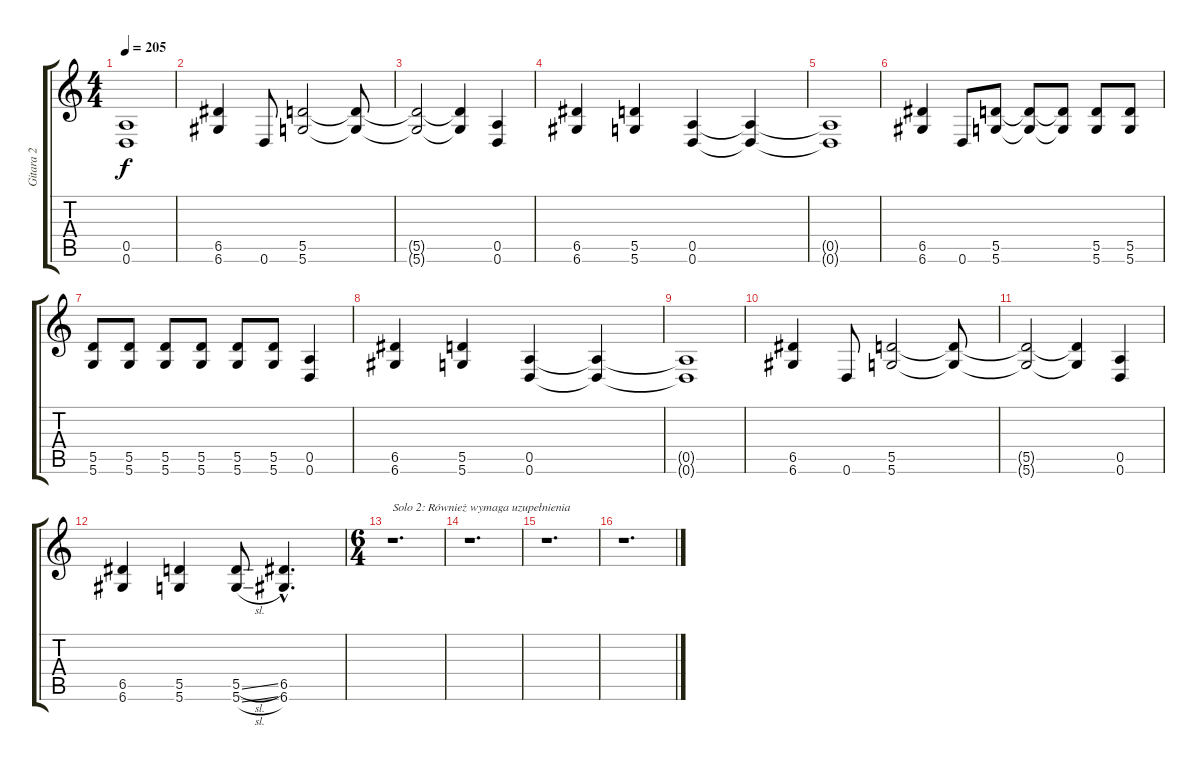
\track ("Gitara 2" "Gitara 2") {instrument distortionguitar}
\staff {score tabs}
\tuning (E4 B3 G3 D3 A2 D2) {hide}
\ts (4 4)
\tempo 205
\clef g2
\ks c
(0.5{t} 0.6{t}).1{dy f} |
(6.5 6.6).4 0.6.8 (5.5 5.6).2 (5.5{t} 5.6{t}).8 |
(5.5{t} 5.6{t}).2 (5.5{t} 5.6{t}).4 (0.5 0.6).4 |
(6.5 6.6).4 (5.5 5.6).4 (0.5 0.6).4 (0.5{t} 0.6{t}).4 |
(0.5{t} 0.6{t}).1 |
(6.5 6.6).4 0.6.8 (5.5 5.6).8 (5.5{t} 5.6{t}).8 (5.5{t} 5.6{t}).8 (5.5 5.6).8 (5.5 5.6).8 |
(5.5 5.6).8 (5.5 5.6).8 (5.5 5.6).8 (5.5 5.6).8 (5.5 5.6).8 (5.5 5.6).8 (0.5 0.6).4 |
(6.5 6.6).4 (5.5 5.6).4 (0.5 0.6).4 (0.5{t} 0.6{t}).4 |
(0.5{t} 0.6{t}).1 |
(6.5 6.6).4 0.6.8 (5.5 5.6).2 (5.5{t} 5.6{t}).8 |
(5.5{t} 5.6{t}).2 (5.5{t} 5.6{t}).4 (0.5 0.6).4 |
(6.5 6.6).4 (5.5 5.6).4 (5.5{sl} 5.6{sl}).8 (6.5{hac} 6.6{hac}).4{d} |
\ts (6 4)
r.1{d txt "Solo 2: Również wymaga uzupełnienia"} |
r.1{d} |
r.1{d} |
r.1{d}
